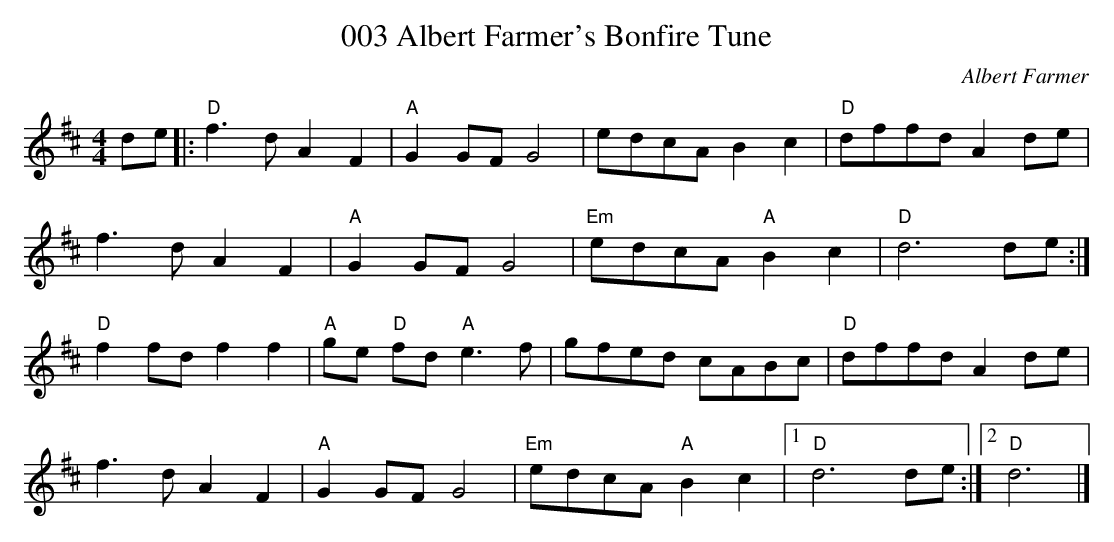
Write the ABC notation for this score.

X:1
T:003 Albert Farmer's Bonfire Tune
C:Albert Farmer
M:4/4
L:1/4
K:D
d/e/ |:"D"f>d A F | "A"G G/F/ G2 | e/d/c/A/ B c | "D"d/f/f/d/ A d/e/ |
f>d A F | "A"G G/F/ G2 | "Em"e/d/c/A/ "A"B c |"D"d3 d/e/:|
"D"f f/d/ f f |"A"g/e/ "D"f/d/ "A"e>f | g/f/e/d/ c/A/B/c/ |"D"d/f/f/d/ A d/e/ |
f>d A F |"A"G G/F/ G2 | "Em"e/d/c/A/ "A"B c|[1 "D"d3 d/e/:|[2 "D"d3 |]
